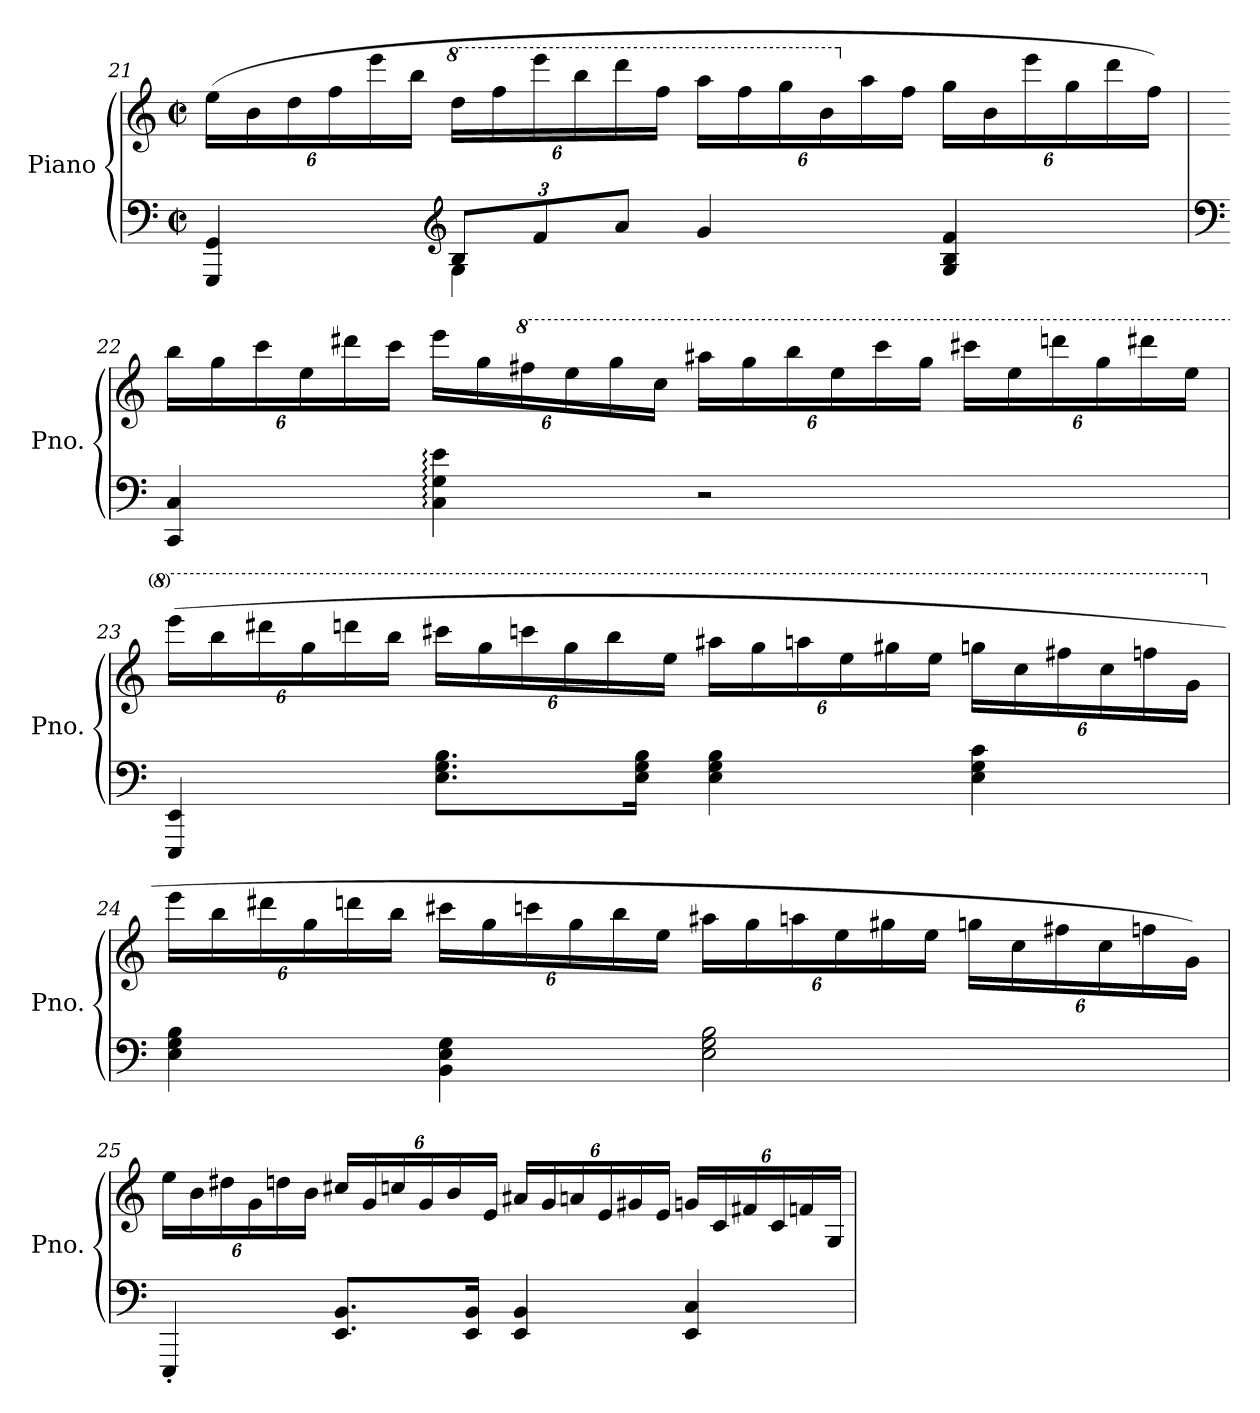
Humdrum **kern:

**kern	**kern
*part1	*part1
*staff2	*staff1
*I"Piano	*
*I'Pno.	*
!!LO:LB:g=z
*clefF4	*clefG2
*k[]	*k[]
*M2/2	*M2/2
*met(c|)	*met(c|)
=21	=21
*^	*
*	*	*Xbrackettup
4GGG/ 4GG/	4ryy	(>24ee\LL
.	.	24b\
.	.	24dd\
.	.	24ff\
.	.	24eee\
.	.	24bb\JJ
*clefG2	*	*
*Xbrackettup	*	*
*	*	*8va
12B/L	(>4G\	24ddd\LL
.	.	24fff\
12f/	.	24eeee\
.	.	24bbb\
12a/J	.	24dddd\
.	.	24fff\JJ
4g/	2ryy	24aaa\LL
.	.	24fff\
.	.	24ggg\
.	.	24bb\
*	*	*X8va
.	.	24aa\
.	.	24ff\JJ
4G/ 4B/ 4f/	.	24gg\LL
.	.	24b\
.	.	24eee\
.	.	24gg\
.	.	24ddd\
.	.	24ff\JJ)
*v	*v	*
=22	=22
*clefF4	*
4CC/ 4C/	24bb\LL
.	24gg\
.	24ccc\
.	24ee\
.	24ddd#X\
.	24ccc\JJ
4C\: 4G\: 4e\:	24eee\LL
.	24gg\
*	*8va
.	24fff#X\
.	24eee\
.	24ggg\
.	24ccc\JJ
2r	24aaa#X\LL
.	24ggg\
.	24bbb\
.	24eee\
.	24cccc\
.	24ggg\JJ
.	24cccc#X\LL
.	24eee\
.	24ddddn\
.	24ggg\
.	24dddd#X\
.	24eee\JJ)
!!LO:PB:g=z
=23	=23
4EEE/ 4EE/	(>24eeee\LL
.	24bbb\
.	24dddd#X\
.	24ggg\
.	24ddddn\
.	24bbb\JJ
8.E\ 8.G\ 8.B\L	24cccc#X\LL
.	24ggg\
.	24ccccn\
.	24ggg\
.	24bbb\
16E\ 16G\ 16B\Jk	.
.	24eee\JJ
4E\ 4G\ 4B\	24aaa#X\LL
.	24ggg\
.	24aaan\
.	24eee\
.	24ggg#X\
.	24eee\JJ
4E\ 4G\ 4c\	24gggn\LL
.	24ccc\
.	24fff#X\
.	24ccc\
.	24fffn\
.	24gg\JJ
=24	=24
*	*X8va
4E\ 4G\ 4B\	24eee\LL
.	24bb\
.	24ddd#X\
.	24gg\
.	24dddn\
.	24bb\JJ
4BB\ 4E\ 4G\	24ccc#X\LL
.	24gg\
.	24cccn\
.	24gg\
.	24bb\
.	24ee\JJ
2E\ 2G\ 2B\	24aa#X\LL
.	24gg\
.	24aan\
.	24ee\
.	24gg#X\
.	24ee\JJ
.	24ggn\LL
.	24cc\
.	24ff#X\
.	24cc\
.	24ffn\
.	24g\JJ)
!!LO:LB:g=z
=25	=25
4EEE'/	24ee\LL
.	24b\
.	24dd#X\
.	24g\
.	24ddn\
.	24b\JJ
8.EE/ 8.BB/L	24cc#X/LL
.	24g/
.	24ccn/
.	24g/
.	24b/
16EE/ 16BB/Jk	.
.	24e/JJ
4EE/ 4BB/	24a#X/LL
.	24g/
.	24an/
.	24e/
.	24g#X/
.	24e/JJ
4EE/ 4C/	24gn/LL
.	24c/
.	24f#X/
.	24c/
.	24fn/
.	24G/JJ
=	=
*-	*-
